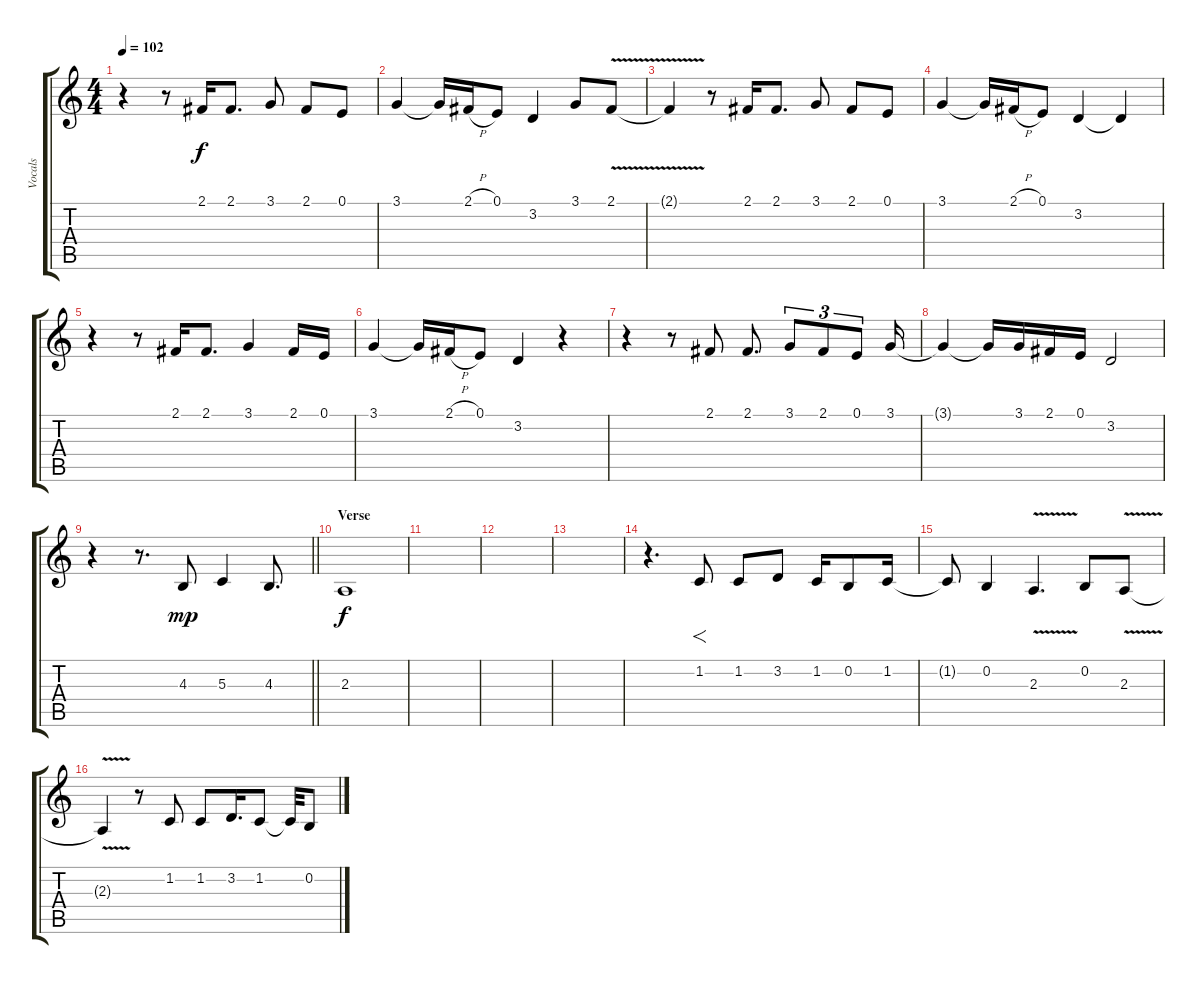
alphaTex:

\track ("Vocals" "Vocals") {instrument tuba}
\staff {score tabs}
\tuning (E4 B3 G3 D3 A2 E2) {hide}
\ts (4 4)
\tempo 102
\clef g2
\ks c
r.4{dy f} r.8 2.1.16 2.1.8{d} 3.1.8 2.1.8 0.1.8 |
3.1.4 3.1{t}.16 2.1{h}.16 0.1.8 3.2.4 3.1.8 2.1{v}.8 |
2.1{t}.4 r.8 2.1.16 2.1.8{d} 3.1.8 2.1.8 0.1.8 |
3.1.4 3.1{t}.16 2.1{h}.16 0.1.8 3.2.4 3.2{t}.4 |
r.4 r.8 2.1.16 2.1.8{d} 3.1.4 2.1.16 0.1.16 |
3.1.4 3.1{t}.16 2.1{h}.16 0.1.8 3.2.4 r.4 |
r.4 r.8 2.1.8 2.1.8{d} 3.1.8{tu (3 2)} 2.1.8{tu (3 2)} 0.1.8{tu (3 2)} 3.1.16 |
3.1{t}.4 3.1{t}.16 3.1.16 2.1.16 0.1.16 3.2.2 |
\barLineRight lightlight
r.4 r.8{d} 4.3.8{dy mp} 5.3.4 4.3.8{d} |
\section ("" "Verse")
2.3.1{dy f} |
|
|
|
r.4{d} 1.2.8{f} 1.2.8 3.2.8 1.2.16 0.2.8 1.2.16 |
1.2{t}.8 0.2.4 2.3{v}.4{d} 0.2.8 2.3{v}.8 |
2.3{t}.4 r.8 1.2.8 1.2.8 3.2.16{d} 1.2.8 1.2{t}.32 0.2.8
